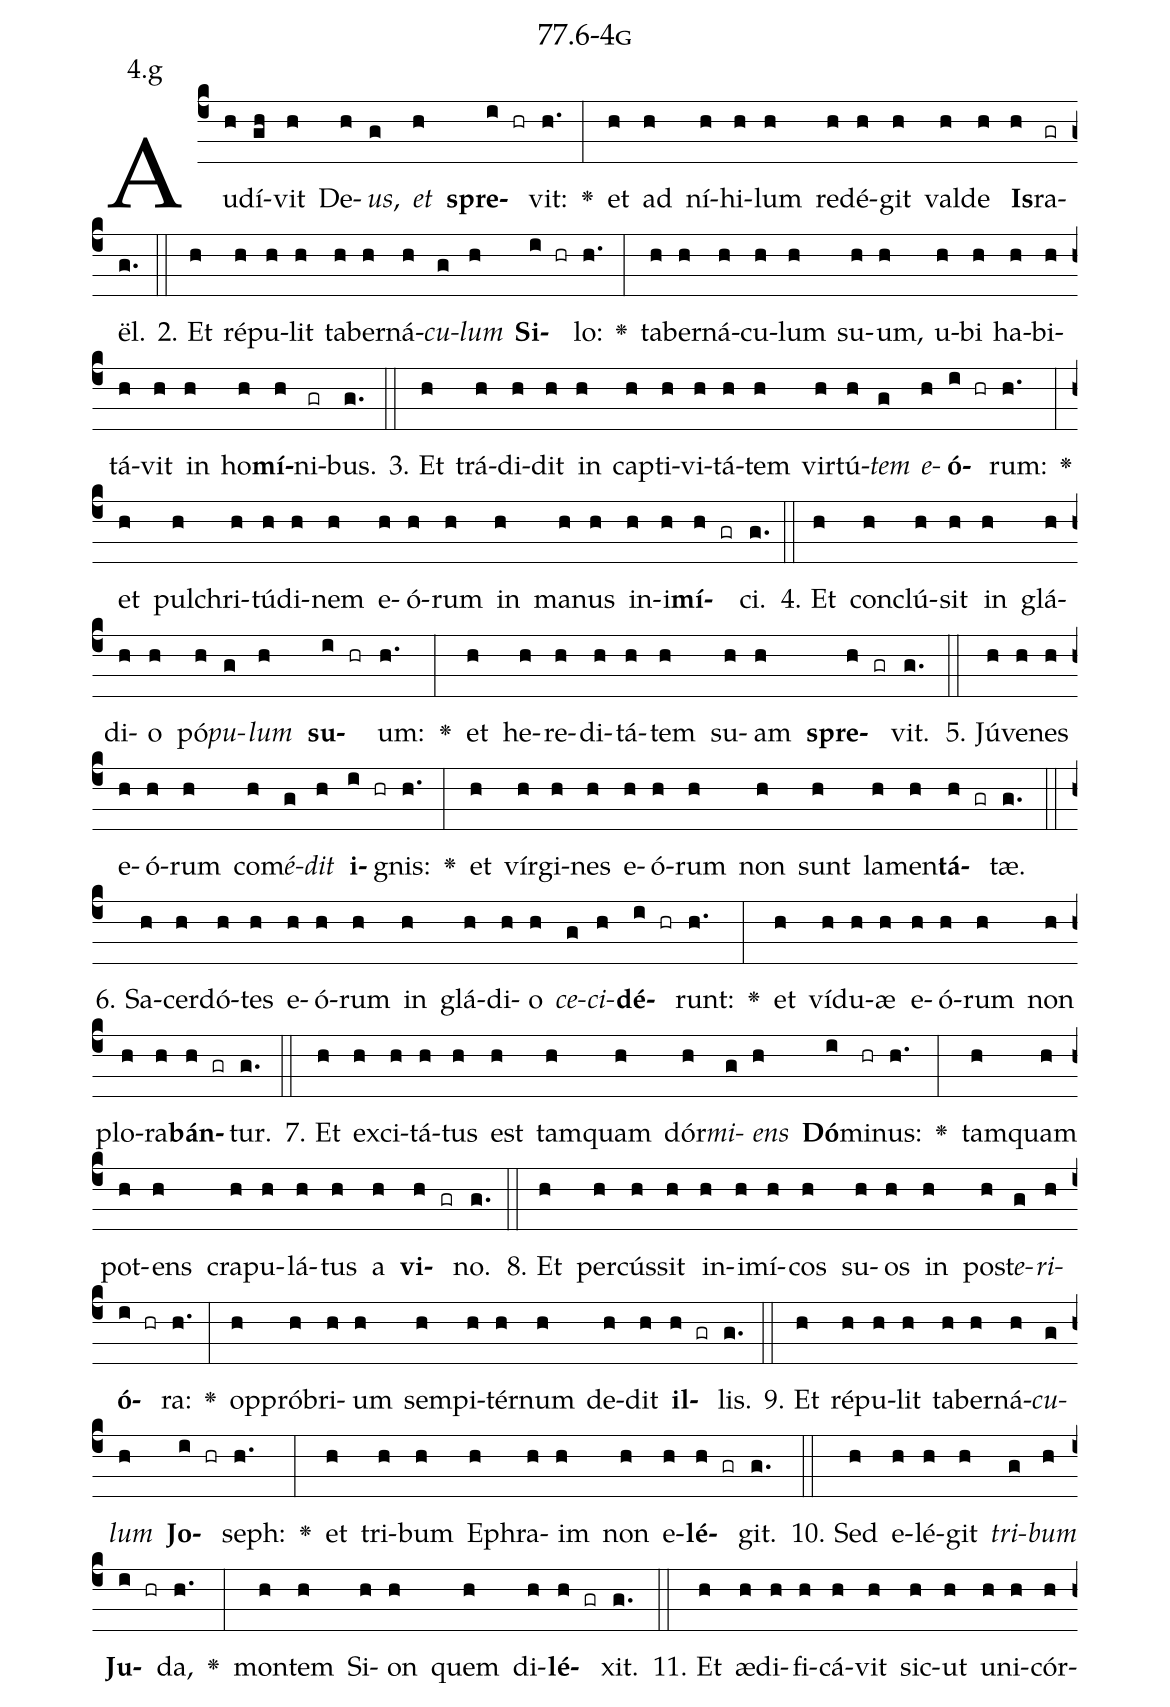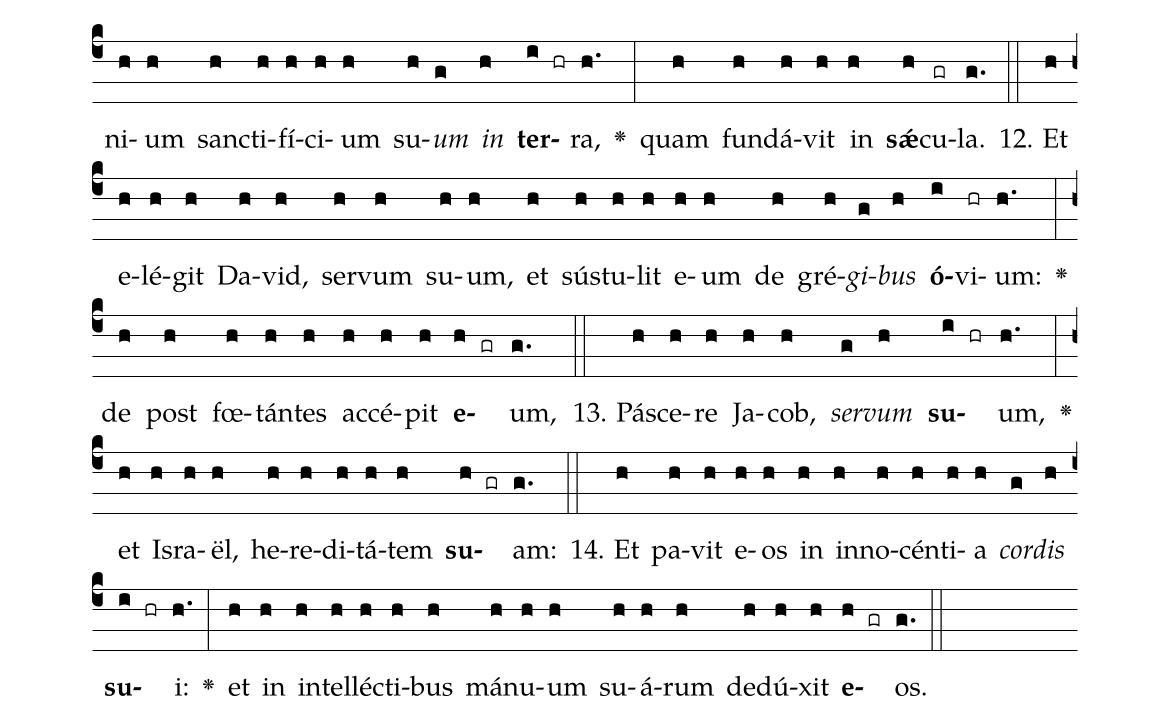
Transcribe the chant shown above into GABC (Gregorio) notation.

name: 77.6-4g;
annotation: 4.g;
%%
(c4)Au(h)dí(gh)vit(h) De(h)<i>us</i>,(g) <i>et</i>(h) <b>spre</b>(i hr)vit:(h.) <v>\greheightstar</v>(:) et(h) ad(h) ní(h)hi(h)lum(h) red(h)é(h)git(h) val(h)de(h) <b>Is</b>(h)ra(gr)ël.(g.) (::)
2. Et(h) ré(h)pu(h)lit(h) ta(h)ber(h)ná(h)<i>cu</i>(g)<i>lum</i>(h) <b>Si</b>(i hr)lo:(h.) <v>\greheightstar</v>(:) ta(h)ber(h)ná(h)cu(h)lum(h) su(h)um,(h) u(h)bi(h) ha(h)bi(h)tá(h)vit(h) in(h) ho(h)<b>mí</b>(h)ni(gr)bus.(g.) (::)
3. Et(h) trá(h)di(h)dit(h) in(h) cap(h)ti(h)vi(h)tá(h)tem(h) vir(h)tú(h)<i>tem</i>(g) <i>e</i>(h)<b>ó</b>(i hr)rum:(h.) <v>\greheightstar</v>(:) et(h) pul(h)chri(h)tú(h)di(h)nem(h) e(h)ó(h)rum(h) in(h) ma(h)nus(h) in(h)i(h)<b>mí</b>(h gr)ci.(g.) (::)
4. Et(h) con(h)clú(h)sit(h) in(h) glá(h)di(h)o(h) pó(h)<i>pu</i>(g)<i>lum</i>(h) <b>su</b>(i hr)um:(h.) <v>\greheightstar</v>(:) et(h) he(h)re(h)di(h)tá(h)tem(h) su(h)am(h) <b>spre</b>(h gr)vit.(g.) (::)
5. Jú(h)ve(h)nes(h) e(h)ó(h)rum(h) com(h)<i>é</i>(g)<i>dit</i>(h) <b>i</b>(i hr)gnis:(h.) <v>\greheightstar</v>(:) et(h) vír(h)gi(h)nes(h) e(h)ó(h)rum(h) non(h) sunt(h) la(h)men(h)<b>tá</b>(h gr)tæ.(g.) (::)
6. Sa(h)cer(h)dó(h)tes(h) e(h)ó(h)rum(h) in(h) glá(h)di(h)o(h) <i>ce</i>(g)<i>ci</i>(h)<b>dé</b>(i hr)runt:(h.) <v>\greheightstar</v>(:) et(h) ví(h)du(h)æ(h) e(h)ó(h)rum(h) non(h) plo(h)ra(h)<b>bán</b>(h gr)tur.(g.) (::)
7. Et(h) ex(h)ci(h)tá(h)tus(h) est(h) tam(h)quam(h) dór(h)<i>mi</i>(g)<i>ens</i>(h) <b>Dó</b>(i)mi(hr)nus:(h.) <v>\greheightstar</v>(:) tam(h)quam(h) pot(h)ens(h) cra(h)pu(h)lá(h)tus(h) a(h) <b>vi</b>(h gr)no.(g.) (::)
8. Et(h) per(h)cús(h)sit(h) in(h)i(h)mí(h)cos(h) su(h)os(h) in(h) post(h)<i>e</i>(g)<i>ri</i>(h)<b>ó</b>(i hr)ra:(h.) <v>\greheightstar</v>(:) op(h)pró(h)bri(h)um(h) sem(h)pi(h)tér(h)num(h) de(h)dit(h) <b>il</b>(h gr)lis.(g.) (::)
9. Et(h) ré(h)pu(h)lit(h) ta(h)ber(h)ná(h)<i>cu</i>(g)<i>lum</i>(h) <b>Jo</b>(i hr)seph:(h.) <v>\greheightstar</v>(:) et(h) tri(h)bum(h) E(h)phra(h)im(h) non(h) e(h)<b>lé</b>(h gr)git.(g.) (::)
10. Sed(h) e(h)lé(h)git(h) <i>tri</i>(g)<i>bum</i>(h) <b>Ju</b>(i hr)da,(h.) <v>\greheightstar</v>(:) mon(h)tem(h) Si(h)on(h) quem(h) di(h)<b>lé</b>(h gr)xit.(g.) (::)
11. Et(h) æ(h)di(h)fi(h)cá(h)vit(h) sic(h)ut(h) u(h)ni(h)cór(h)ni(h)um(h) sanc(h)ti(h)fí(h)ci(h)um(h) su(h)<i>um</i>(g) <i>in</i>(h) <b>ter</b>(i hr)ra,(h.) <v>\greheightstar</v>(:) quam(h) fun(h)dá(h)vit(h) in(h) <b>sǽ</b>(h)cu(gr)la.(g.) (::)
12. Et(h) e(h)lé(h)git(h) Da(h)vid,(h) ser(h)vum(h) su(h)um,(h) et(h) sús(h)tu(h)lit(h) e(h)um(h) de(h) gré(h)<i>gi</i>(g)<i>bus</i>(h) <b>ó</b>(i)vi(hr)um:(h.) <v>\greheightstar</v>(:) de(h) post(h) fœ(h)tán(h)tes(h) ac(h)cé(h)pit(h) <b>e</b>(h gr)um,(g.) (::)
13. Pá(h)sce(h)re(h) Ja(h)cob,(h) <i>ser</i>(g)<i>vum</i>(h) <b>su</b>(i hr)um,(h.) <v>\greheightstar</v>(:) et(h) Is(h)ra(h)ël,(h) he(h)re(h)di(h)tá(h)tem(h) <b>su</b>(h gr)am:(g.) (::)
14. Et(h) pa(h)vit(h) e(h)os(h) in(h) in(h)no(h)cén(h)ti(h)a(h) <i>cor</i>(g)<i>dis</i>(h) <b>su</b>(i hr)i:(h.) <v>\greheightstar</v>(:) et(h) in(h) in(h)tel(h)léc(h)ti(h)bus(h) má(h)nu(h)um(h) su(h)á(h)rum(h) de(h)dú(h)xit(h) <b>e</b>(h gr)os.(g.) (::)
